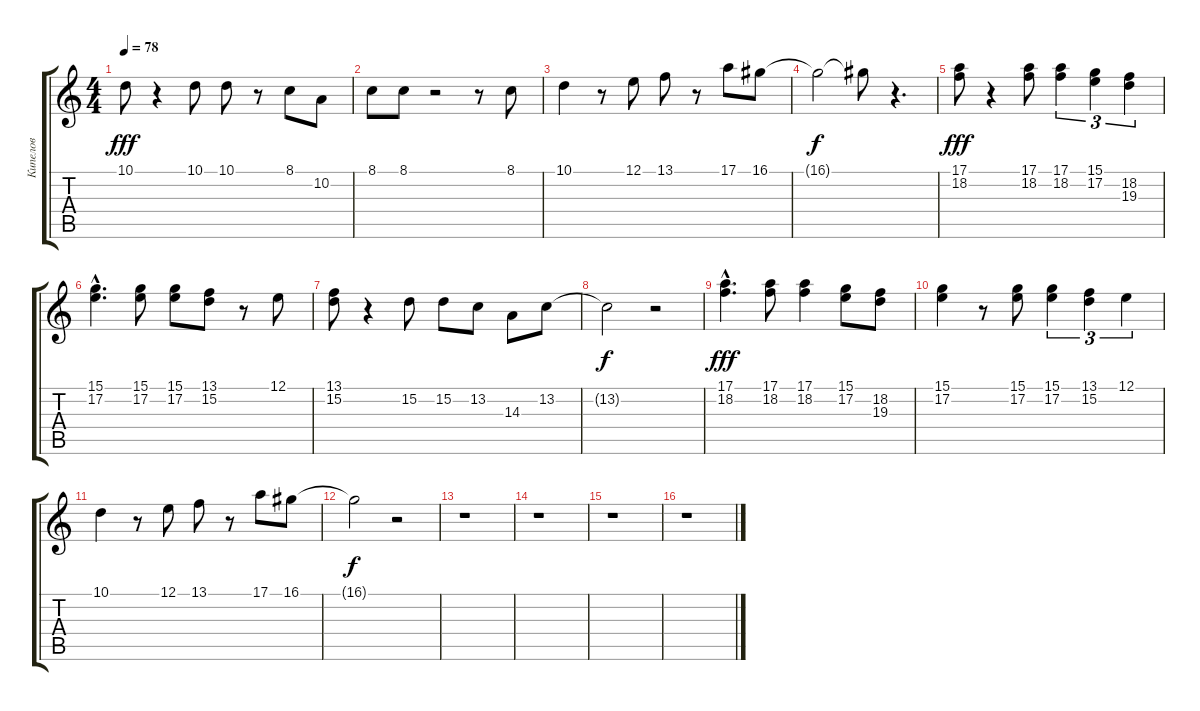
\track ("Кипелов" "Кипелов") {instrument violin}
\staff {score tabs}
\tuning (E4 B3 G3 D3 A2 E2) {hide}
\ts (4 4)
\tempo 78
\clef g2
\ks c
10.1.8{dy fff} r.4 10.1.8 10.1.8 r.8 8.1.8 10.2.8 |
8.1.8 8.1.8 r.2 r.8 8.1.8 |
10.1.4 r.8 12.1.8 13.1.8 r.8 17.1.8 16.1.8 |
16.1{t}.2{dy f} 16.1{t}.8 r.4{d} |
(17.1 18.2).8{dy fff} r.4 (17.1 18.2).8 (17.1 18.2).4{tu (3 2)} (15.1 17.2).4{tu (3 2)} (18.2 19.3).4{tu (3 2)} |
(15.1{hac} 17.2{hac}).4{d} (15.1 17.2).8 (15.1 17.2).8 (13.1 15.2).8 r.8 12.1.8 |
(13.1 15.2).8 r.4 15.2.8 15.2.8 13.2.8 14.3.8 13.2.8 |
13.2{t}.2{dy f} r.2 |
(17.1{hac} 18.2{hac}).4{d dy fff} (17.1 18.2).8 (17.1 18.2).4 (15.1 17.2).8 (18.2 19.3).8 |
(15.1 17.2).4 r.8 (15.1 17.2).8 (15.1 17.2).4{tu (3 2)} (13.1 15.2).4{tu (3 2)} 12.1.4{tu (3 2)} |
10.1.4 r.8 12.1.8 13.1.8 r.8 17.1.8 16.1.8 |
16.1{t}.2{dy f} r.2 |
r.1 |
r.1 |
r.1 |
r.1
